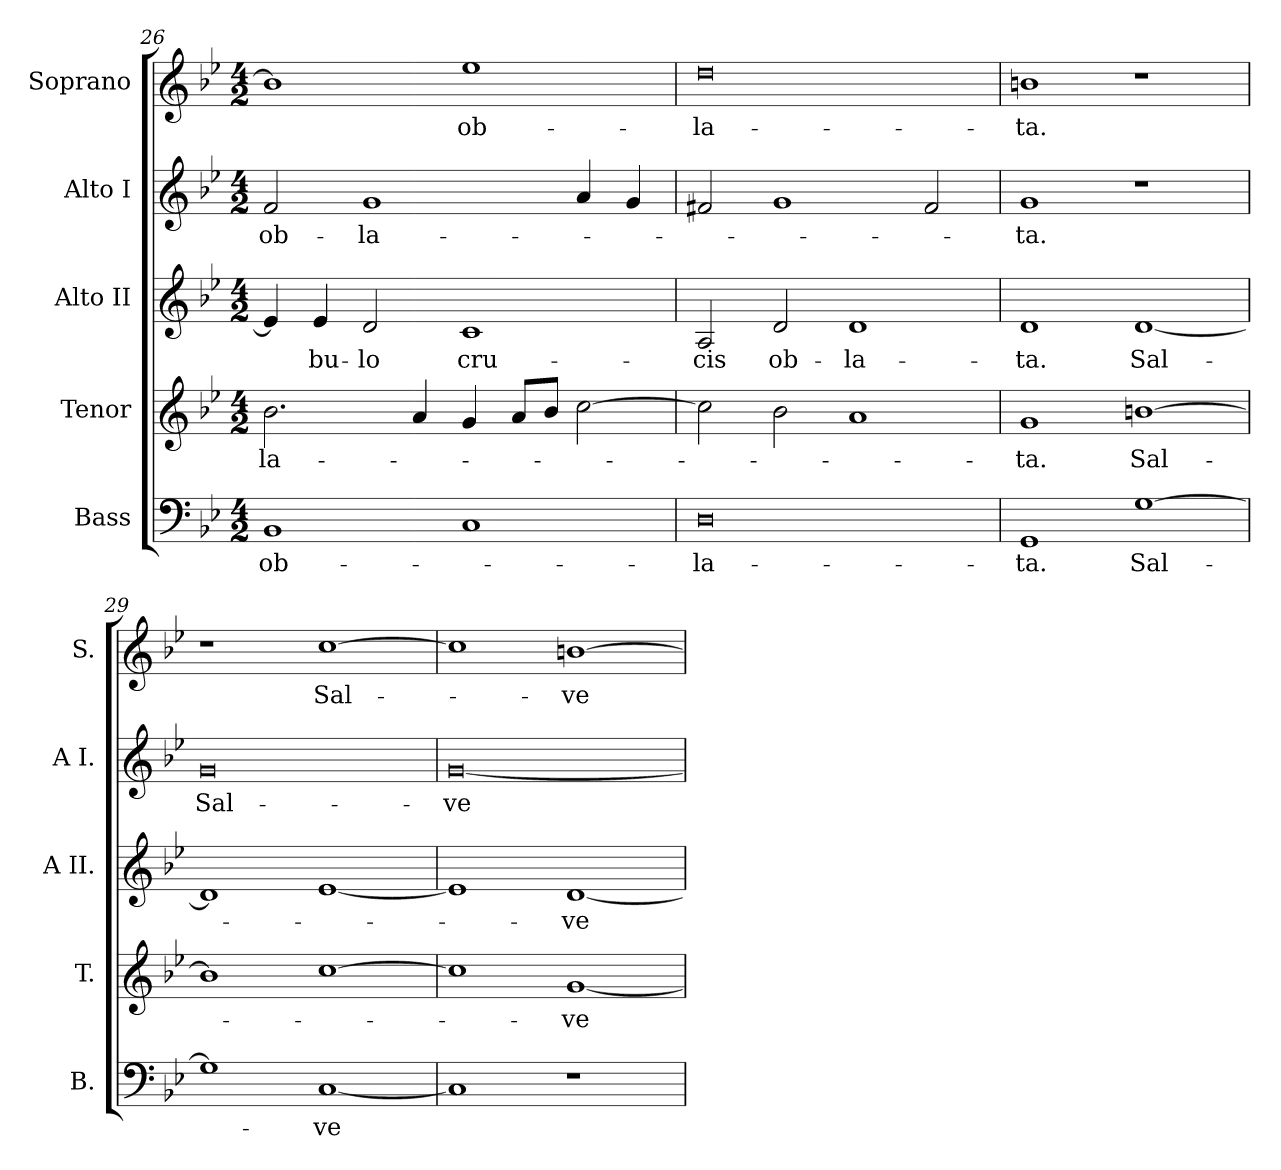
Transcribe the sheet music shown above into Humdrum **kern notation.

**kern	**text	**kern	**text	**kern	**text	**kern	**text	**kern	**text
*part5	*part5	*part4	*part4	*part3	*part3	*part2	*part2	*part1	*part1
*staff5	*staff5	*staff4	*staff4	*staff3	*staff3	*staff2	*staff2	*staff1	*staff1
*I"Bass	*	*I"Tenor	*	*I"Alto II	*	*I"Alto I	*	*I"Soprano	*
*I'B.	*	*I'T.	*	*I'A II.	*	*I'A I.	*	*I'S.	*
*clefF4	*	*clefG2	*	*clefG2	*	*clefG2	*	*clefG2	*
*	*	*ITrd7c12	*	*	*	*	*	*	*
*k[b-e-]	*	*k[b-e-]	*	*k[b-e-]	*	*k[b-e-]	*	*k[b-e-]	*
*B-:	*	*B-:	*	*B-:	*	*B-:	*	*B-:	*
*M4/2	*	*M4/2	*	*M4/2	*	*M4/2	*	*M4/2	*
=26	=26	=26	=26	=26	=26	=26	=26	=26	=26
!	!LO:LY:b:color=#000000	!	!	!	!	!	!	!	!
!	!	!	!LO:LY:b:color=#000000	!	!	!	!	!	!
!	!	!	!	!	!	!	!LO:LY:b:color=#000000	!	!
1BB-i	ob-	2.B-i\	-la-	4e-i/]	.	2fi/	ob-	1b-i]	.
!	!	!	!	!	!LO:LY:b:color=#000000	!	!	!	!
.	.	.	.	4e-i/	-bu-	.	.	.	.
!	!	!	!	!	!LO:LY:b:color=#000000	!	!	!	!
!	!	!	!	!	!	!	!LO:LY:b:color=#000000	!	!
.	.	.	.	2di/	-lo	1gi	-la-	.	.
.	.	4Ai/	.	.	.	.	.	.	.
!	!	!	!	!	!LO:LY:b:color=#000000	!	!	!	!
!	!	!	!	!	!	!	!	!	!LO:LY:b:color=#000000
1Ci	.	4Gi/	.	1ci	cru-	.	.	1ee-i	ob-
.	.	8Ai/L	.	.	.	.	.	.	.
.	.	8B-i/J	.	.	.	.	.	.	.
.	.	[>2ci\	.	.	.	4ai/	.	.	.
.	.	.	.	.	.	4gi/	.	.	.
=27	=27	=27	=27	=27	=27	=27	=27	=27	=27
!	!LO:LY:b:color=#000000	!	!	!	!	!	!	!	!
!	!	!	!	!	!LO:LY:b:color=#000000	!	!	!	!
!	!	!	!	!	!	!	!	!	!LO:LY:b:color=#000000
0Di	-la-	2ci\]	.	2Ai/	-cis	2f#Xi/	.	0ddi	-la-
!	!	!	!	!	!LO:LY:b:color=#000000	!	!	!	!
.	.	2B-i\	.	2di/	ob-	1gi	.	.	.
!	!	!	!	!	!LO:LY:b:color=#000000	!	!	!	!
.	.	1Ai	.	1di	-la-	.	.	.	.
.	.	.	.	.	.	2f#i/	.	.	.
=28	=28	=28	=28	=28	=28	=28	=28	=28	=28
!	!LO:LY:b:color=#000000	!	!	!	!	!	!	!	!
!	!	!	!LO:LY:b:color=#000000	!	!	!	!	!	!
!	!	!	!	!	!LO:LY:b:color=#000000	!	!	!	!
!	!	!	!	!	!	!	!LO:LY:b:color=#000000	!	!
!	!	!	!	!	!	!	!	!	!LO:LY:b:color=#000000
1GGi	-ta.	1Gi	-ta.	1di	-ta.	1gi	-ta.	1bni	-ta.
!	!LO:LY:b:color=#000000	!	!	!	!	!	!	!	!
!	!	!	!LO:LY:b:color=#000000	!	!	!	!	!	!
!	!	!	!	!	!LO:LY:b:color=#000000	!	!	!	!
[>1Gi	Sal-	[>1Bni	Sal-	[<1di	Sal-	1r	.	1r	.
=29	=29	=29	=29	=29	=29	=29	=29	=29	=29
!	!	!	!	!	!	!	!LO:LY:b:color=#000000	!	!
1Gi]	.	1Bi]	.	1di]	.	0gi	Sal-	1r	.
!	!LO:LY:b:color=#000000	!	!	!	!	!	!	!	!
!	!	!	!	!	!	!	!	!	!LO:LY:b:color=#000000
[<1Ci	-ve	[>1ci	.	[<1e-i	.	.	.	[>1cci	Sal-
!!LO:PB:g=z
=30	=30	=30	=30	=30	=30	=30	=30	=30	=30
!	!	!	!	!	!	!	!LO:LY:b:color=#000000	!	!
1Ci]	.	1ci]	.	1e-i]	.	[<0gi	-ve	1cci]	.
!	!	!	!LO:LY:b:color=#000000	!	!	!	!	!	!
!	!	!	!	!	!LO:LY:b:color=#000000	!	!	!	!
!	!	!	!	!	!	!	!	!	!LO:LY:b:color=#000000
1r	.	[<1Gi	-ve	[<1di	-ve	.	.	[>1bni	-ve
=	=	=	=	=	=	=	=	=	=
*-	*-	*-	*-	*-	*-	*-	*-	*-	*-
